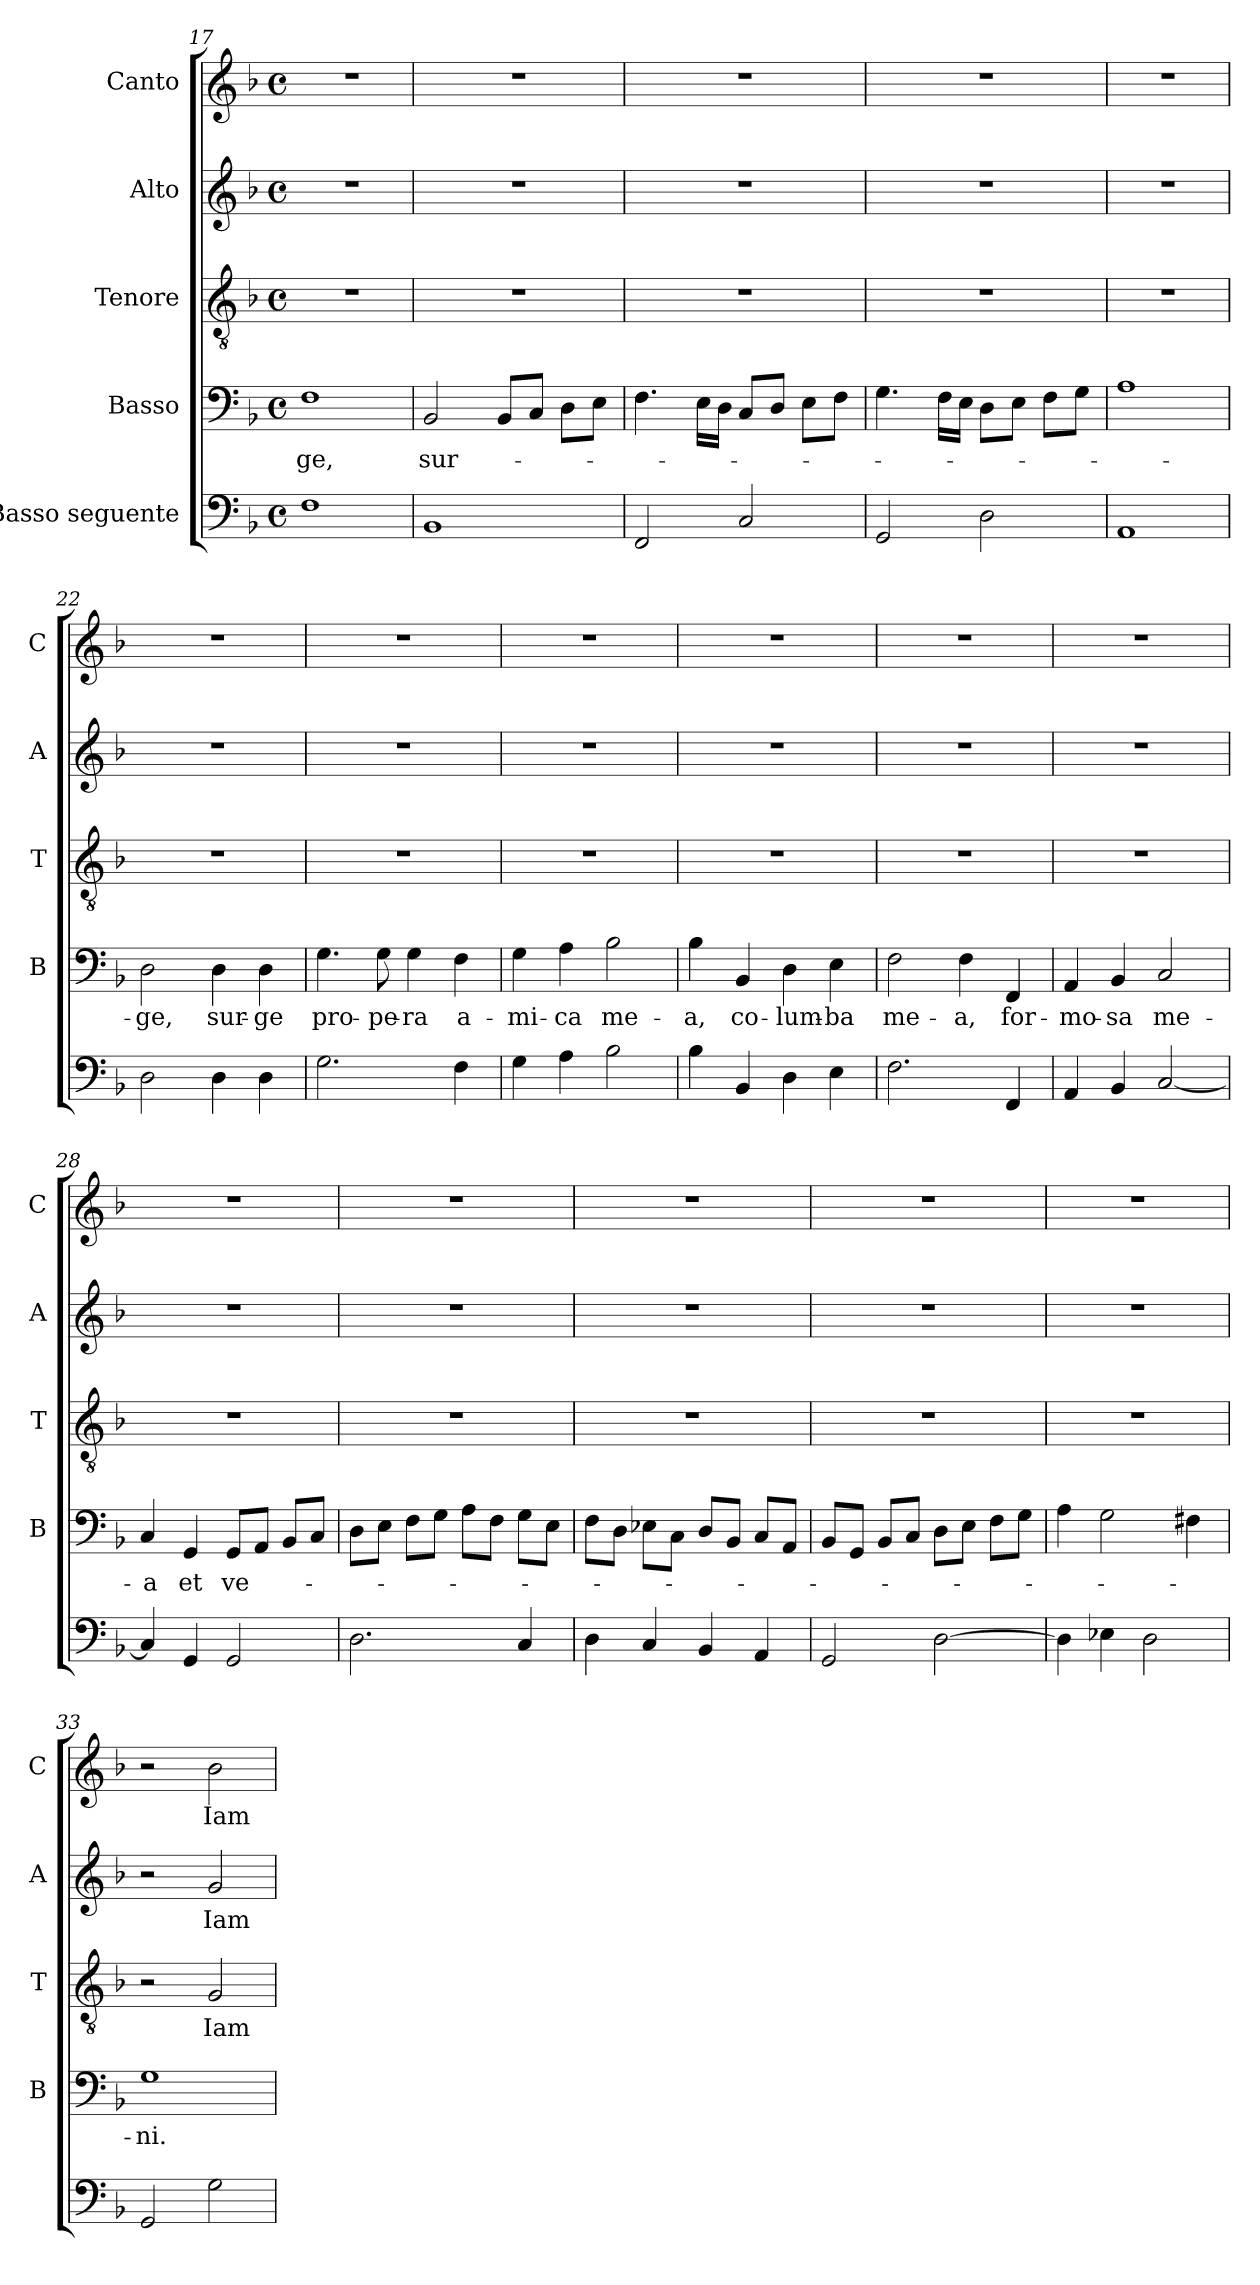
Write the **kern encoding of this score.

**kern	**kern	**text	**kern	**text	**kern	**text	**kern	**text
*part5	*part4	*part4	*part3	*part3	*part2	*part2	*part1	*part1
*staff5	*staff4	*staff4	*staff3	*staff3	*staff2	*staff2	*staff1	*staff1
*I"Basso seguente	*I"Basso	*	*I"Tenore	*	*I"Alto	*	*I"Canto	*
*	*I'B	*	*I'T	*	*I'A	*	*I'C	*
*clefF4	*clefF4	*	*clefGv2	*	*clefG2	*	*clefG2	*
*k[b-]	*k[b-]	*	*k[b-]	*	*k[b-]	*	*k[b-]	*
*F:	*F:	*	*F:	*	*F:	*	*F:	*
*M4/4	*M4/4	*	*M4/4	*	*M4/4	*	*M4/4	*
*met(c)	*met(c)	*	*met(c)	*	*met(c)	*	*met(c)	*
=17	=17	=17	=17	=17	=17	=17	=17	=17
!	!	!LO:LY:b	!	!	!	!	!	!
1F	1F	-ge,	1r	.	1r	.	1r	.
=18	=18	=18	=18	=18	=18	=18	=18	=18
!	!	!LO:LY:b	!	!	!	!	!	!
1BB-	2BB-/	sur-	1r	.	1r	.	1r	.
.	8BB-/L	.	.	.	.	.	.	.
.	8C/J	.	.	.	.	.	.	.
.	8D\L	.	.	.	.	.	.	.
.	8E\J	.	.	.	.	.	.	.
=19	=19	=19	=19	=19	=19	=19	=19	=19
2FF/	4.F\	.	1r	.	1r	.	1r	.
.	16E\LL	.	.	.	.	.	.	.
.	16D\JJ	.	.	.	.	.	.	.
2C/	8C/L	.	.	.	.	.	.	.
.	8D/J	.	.	.	.	.	.	.
.	8E\L	.	.	.	.	.	.	.
.	8F\J	.	.	.	.	.	.	.
=20	=20	=20	=20	=20	=20	=20	=20	=20
2GG/	4.G\	.	1r	.	1r	.	1r	.
.	16F\LL	.	.	.	.	.	.	.
.	16E\JJ	.	.	.	.	.	.	.
2D\	8D\L	.	.	.	.	.	.	.
.	8E\J	.	.	.	.	.	.	.
.	8F\L	.	.	.	.	.	.	.
.	8G\J	.	.	.	.	.	.	.
=21	=21	=21	=21	=21	=21	=21	=21	=21
1AA	1A	.	1r	.	1r	.	1r	.
=22	=22	=22	=22	=22	=22	=22	=22	=22
!	!	!LO:LY:b	!	!	!	!	!	!
2D\	2D\	-ge,	1r	.	1r	.	1r	.
!	!	!LO:LY:b	!	!	!	!	!	!
4D\	4D\	sur-	.	.	.	.	.	.
!	!	!LO:LY:b	!	!	!	!	!	!
4D\	4D\	-ge	.	.	.	.	.	.
=23	=23	=23	=23	=23	=23	=23	=23	=23
!	!	!LO:LY:b	!	!	!	!	!	!
2.G\	4.G\	pro-	1r	.	1r	.	1r	.
!	!	!LO:LY:b	!	!	!	!	!	!
.	8G\	-pe-	.	.	.	.	.	.
!	!	!LO:LY:b	!	!	!	!	!	!
.	4G\	-ra	.	.	.	.	.	.
!	!	!LO:LY:b	!	!	!	!	!	!
4F\	4F\	a-	.	.	.	.	.	.
!!LO:LB:g=z
=24	=24	=24	=24	=24	=24	=24	=24	=24
!	!	!LO:LY:b	!	!	!	!	!	!
4G\	4G\	-mi-	1r	.	1r	.	1r	.
!	!	!LO:LY:b	!	!	!	!	!	!
4A\	4A\	-ca	.	.	.	.	.	.
!	!	!LO:LY:b	!	!	!	!	!	!
2B-\	2B-\	me-	.	.	.	.	.	.
=25	=25	=25	=25	=25	=25	=25	=25	=25
!	!	!LO:LY:b	!	!	!	!	!	!
4B-\	4B-\	-a,	1r	.	1r	.	1r	.
!	!	!LO:LY:b	!	!	!	!	!	!
4BB-/	4BB-/	co-	.	.	.	.	.	.
!	!	!LO:LY:b	!	!	!	!	!	!
4D\	4D\	-lum-	.	.	.	.	.	.
!	!	!LO:LY:b	!	!	!	!	!	!
4E\	4E\	-ba	.	.	.	.	.	.
=26	=26	=26	=26	=26	=26	=26	=26	=26
!	!	!LO:LY:b	!	!	!	!	!	!
2.F\	2F\	me-	1r	.	1r	.	1r	.
!	!	!LO:LY:b	!	!	!	!	!	!
.	4F\	-a,	.	.	.	.	.	.
!	!	!LO:LY:b	!	!	!	!	!	!
4FF/	4FF/	for-	.	.	.	.	.	.
=27	=27	=27	=27	=27	=27	=27	=27	=27
!	!	!LO:LY:b	!	!	!	!	!	!
4AA/	4AA/	-mo-	1r	.	1r	.	1r	.
!	!	!LO:LY:b	!	!	!	!	!	!
4BB-/	4BB-/	-sa	.	.	.	.	.	.
!	!	!LO:LY:b	!	!	!	!	!	!
[2C/	2C/	me-	.	.	.	.	.	.
=28	=28	=28	=28	=28	=28	=28	=28	=28
!	!	!LO:LY:b	!	!	!	!	!	!
4C/]	4C/	-a	1r	.	1r	.	1r	.
!	!	!LO:LY:b	!	!	!	!	!	!
4GG/	4GG/	et	.	.	.	.	.	.
!	!	!LO:LY:b	!	!	!	!	!	!
2GG/	8GG/L	ve-	.	.	.	.	.	.
.	8AA/J	.	.	.	.	.	.	.
.	8BB-/L	.	.	.	.	.	.	.
.	8C/J	.	.	.	.	.	.	.
=29	=29	=29	=29	=29	=29	=29	=29	=29
2.D\	8D\L	.	1r	.	1r	.	1r	.
.	8E\J	.	.	.	.	.	.	.
.	8F\L	.	.	.	.	.	.	.
.	8G\J	.	.	.	.	.	.	.
.	8A\L	.	.	.	.	.	.	.
.	8F\J	.	.	.	.	.	.	.
4C/	8G\L	.	.	.	.	.	.	.
.	8E\J	.	.	.	.	.	.	.
=30	=30	=30	=30	=30	=30	=30	=30	=30
4D\	8F\L	.	1r	.	1r	.	1r	.
.	8D\J	.	.	.	.	.	.	.
4C/	8E-X\L	.	.	.	.	.	.	.
.	8C\J	.	.	.	.	.	.	.
4BB-/	8D/L	.	.	.	.	.	.	.
.	8BB-/J	.	.	.	.	.	.	.
4AA/	8C/L	.	.	.	.	.	.	.
.	8AA/J	.	.	.	.	.	.	.
=31	=31	=31	=31	=31	=31	=31	=31	=31
2GG/	8BB-/L	.	1r	.	1r	.	1r	.
.	8GG/J	.	.	.	.	.	.	.
.	8BB-/L	.	.	.	.	.	.	.
.	8C/J	.	.	.	.	.	.	.
[2D\	8D\L	.	.	.	.	.	.	.
.	8E\J	.	.	.	.	.	.	.
.	8F\L	.	.	.	.	.	.	.
.	8G\J	.	.	.	.	.	.	.
!!LO:LB:g=z
=32	=32	=32	=32	=32	=32	=32	=32	=32
4D\]	4A\	.	1r	.	1r	.	1r	.
4E-X\	2G\	.	.	.	.	.	.	.
2D\	.	.	.	.	.	.	.	.
.	4F#X\	.	.	.	.	.	.	.
=33	=33	=33	=33	=33	=33	=33	=33	=33
!	!	!LO:LY:b	!	!	!	!	!	!
2GG/	1G	-ni.	2r	.	2r	.	2r	.
!	!	!	!	!LO:LY:b	!	!LO:LY:b	!	!LO:LY:b
2G\	.	.	2G/	Iam	2g/	Iam	2b-\	Iam
=	=	=	=	=	=	=	=	=
*-	*-	*-	*-	*-	*-	*-	*-	*-
